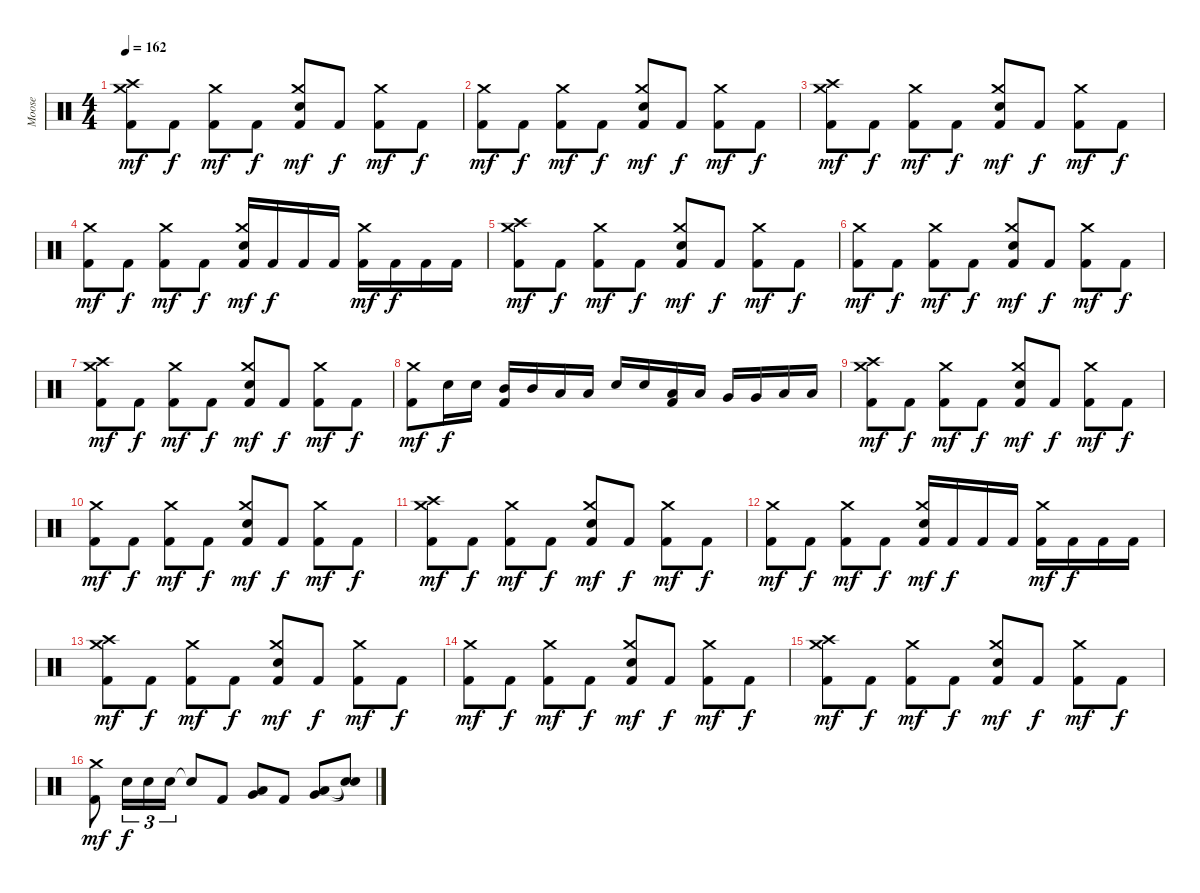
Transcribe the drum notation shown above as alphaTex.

\track ("Moose" "Moose") {instrument percussion}
\staff {score}
\articulation defaults
\ts (4 4)
\tempo 162
\clef neutral
\ks c
("Kick (hit) 2" "Crash high (hit)" "Crash medium (hit)").8{dy mf} "Kick (hit) 2".8{dy f} ("Kick (hit) 2" "Crash medium (hit)").8{dy mf} "Kick (hit) 2".8{dy f} ("Kick (hit) 2" "Snare (hit) 2" "Crash medium (hit)").8{dy mf} "Kick (hit) 2".8{dy f} ("Kick (hit) 2" "Crash medium (hit)").8{dy mf} "Kick (hit) 2".8{dy f} |
("Kick (hit) 2" "Crash medium (hit)").8{dy mf} "Kick (hit) 2".8{dy f} ("Kick (hit) 2" "Crash medium (hit)").8{dy mf} "Kick (hit) 2".8{dy f} ("Kick (hit) 2" "Snare (hit) 2" "Crash medium (hit)").8{dy mf} "Kick (hit) 2".8{dy f} ("Kick (hit) 2" "Crash medium (hit)").8{dy mf} "Kick (hit) 2".8{dy f} |
("Kick (hit) 2" "Crash high (hit)" "Crash medium (hit)").8{dy mf} "Kick (hit) 2".8{dy f} ("Kick (hit) 2" "Crash medium (hit)").8{dy mf} "Kick (hit) 2".8{dy f} ("Kick (hit) 2" "Snare (hit) 2" "Crash medium (hit)").8{dy mf} "Kick (hit) 2".8{dy f} ("Kick (hit) 2" "Crash medium (hit)").8{dy mf} "Kick (hit) 2".8{dy f} |
("Kick (hit) 2" "Crash medium (hit)").8{dy mf} "Kick (hit) 2".8{dy f} ("Kick (hit) 2" "Crash medium (hit)").8{dy mf} "Kick (hit) 2".8{dy f} ("Kick (hit) 2" "Snare (hit) 2" "Crash medium (hit)").16{dy mf} "Kick (hit) 2".16{dy f} "Kick (hit) 2".16 "Kick (hit) 2".16 ("Kick (hit) 2" "Crash medium (hit)").16{dy mf} "Kick (hit) 2".16{dy f} "Kick (hit) 2".16 "Kick (hit) 2".16 |
("Kick (hit) 2" "Crash high (hit)" "Crash medium (hit)").8{dy mf} "Kick (hit) 2".8{dy f} ("Kick (hit) 2" "Crash medium (hit)").8{dy mf} "Kick (hit) 2".8{dy f} ("Kick (hit) 2" "Snare (hit) 2" "Crash medium (hit)").8{dy mf} "Kick (hit) 2".8{dy f} ("Kick (hit) 2" "Crash medium (hit)").8{dy mf} "Kick (hit) 2".8{dy f} |
("Kick (hit) 2" "Crash medium (hit)").8{dy mf} "Kick (hit) 2".8{dy f} ("Kick (hit) 2" "Crash medium (hit)").8{dy mf} "Kick (hit) 2".8{dy f} ("Kick (hit) 2" "Snare (hit) 2" "Crash medium (hit)").8{dy mf} "Kick (hit) 2".8{dy f} ("Kick (hit) 2" "Crash medium (hit)").8{dy mf} "Kick (hit) 2".8{dy f} |
("Kick (hit) 2" "Crash high (hit)" "Crash medium (hit)").8{dy mf} "Kick (hit) 2".8{dy f} ("Kick (hit) 2" "Crash medium (hit)").8{dy mf} "Kick (hit) 2".8{dy f} ("Kick (hit) 2" "Snare (hit) 2" "Crash medium (hit)").8{dy mf} "Kick (hit) 2".8{dy f} ("Kick (hit) 2" "Crash medium (hit)").8{dy mf} "Kick (hit) 2".8{dy f} |
("Kick (hit) 2" "Crash medium (hit)").8{dy mf} "Snare (hit) 2".16{dy f} "Snare (hit) 2".16 ("Kick (hit) 2" "Mid Tom (hit)").16 "Mid Tom (hit)".16 "Low Tom (hit)".16 "Low Tom (hit)".16 "Snare (hit) 2".16 "Snare (hit) 2".16 ("Kick (hit) 2" "Low Tom (hit)").16 "Low Tom (hit)".16 "Very Low Tom (hit)".16 "Very Low Tom (hit)".16 "Low Floor Tom (hit)".16 "Low Floor Tom (hit)".16 |
("Kick (hit) 2" "Crash high (hit)" "Crash medium (hit)").8{dy mf} "Kick (hit) 2".8{dy f} ("Kick (hit) 2" "Crash medium (hit)").8{dy mf} "Kick (hit) 2".8{dy f} ("Kick (hit) 2" "Snare (hit) 2" "Crash medium (hit)").8{dy mf} "Kick (hit) 2".8{dy f} ("Kick (hit) 2" "Crash medium (hit)").8{dy mf} "Kick (hit) 2".8{dy f} |
("Kick (hit) 2" "Crash medium (hit)").8{dy mf} "Kick (hit) 2".8{dy f} ("Kick (hit) 2" "Crash medium (hit)").8{dy mf} "Kick (hit) 2".8{dy f} ("Kick (hit) 2" "Snare (hit) 2" "Crash medium (hit)").8{dy mf} "Kick (hit) 2".8{dy f} ("Kick (hit) 2" "Crash medium (hit)").8{dy mf} "Kick (hit) 2".8{dy f} |
("Kick (hit) 2" "Crash high (hit)" "Crash medium (hit)").8{dy mf} "Kick (hit) 2".8{dy f} ("Kick (hit) 2" "Crash medium (hit)").8{dy mf} "Kick (hit) 2".8{dy f} ("Kick (hit) 2" "Snare (hit) 2" "Crash medium (hit)").8{dy mf} "Kick (hit) 2".8{dy f} ("Kick (hit) 2" "Crash medium (hit)").8{dy mf} "Kick (hit) 2".8{dy f} |
("Kick (hit) 2" "Crash medium (hit)").8{dy mf} "Kick (hit) 2".8{dy f} ("Kick (hit) 2" "Crash medium (hit)").8{dy mf} "Kick (hit) 2".8{dy f} ("Kick (hit) 2" "Snare (hit) 2" "Crash medium (hit)").16{dy mf} "Kick (hit) 2".16{dy f} "Kick (hit) 2".16 "Kick (hit) 2".16 ("Kick (hit) 2" "Crash medium (hit)").16{dy mf} "Kick (hit) 2".16{dy f} "Kick (hit) 2".16 "Kick (hit) 2".16 |
("Kick (hit) 2" "Crash high (hit)" "Crash medium (hit)").8{dy mf} "Kick (hit) 2".8{dy f} ("Kick (hit) 2" "Crash medium (hit)").8{dy mf} "Kick (hit) 2".8{dy f} ("Kick (hit) 2" "Snare (hit) 2" "Crash medium (hit)").8{dy mf} "Kick (hit) 2".8{dy f} ("Kick (hit) 2" "Crash medium (hit)").8{dy mf} "Kick (hit) 2".8{dy f} |
("Kick (hit) 2" "Crash medium (hit)").8{dy mf} "Kick (hit) 2".8{dy f} ("Kick (hit) 2" "Crash medium (hit)").8{dy mf} "Kick (hit) 2".8{dy f} ("Kick (hit) 2" "Snare (hit) 2" "Crash medium (hit)").8{dy mf} "Kick (hit) 2".8{dy f} ("Kick (hit) 2" "Crash medium (hit)").8{dy mf} "Kick (hit) 2".8{dy f} |
("Kick (hit) 2" "Crash high (hit)" "Crash medium (hit)").8{dy mf} "Kick (hit) 2".8{dy f} ("Kick (hit) 2" "Crash medium (hit)").8{dy mf} "Kick (hit) 2".8{dy f} ("Kick (hit) 2" "Snare (hit) 2" "Crash medium (hit)").8{dy mf} "Kick (hit) 2".8{dy f} ("Kick (hit) 2" "Crash medium (hit)").8{dy mf} "Kick (hit) 2".8{dy f} |
("Kick (hit) 2" "Crash medium (hit)").8{dy mf} "Snare (hit) 2".16{tu (3 2) dy f} "Snare (hit) 2".16{tu (3 2)} "Snare (hit) 2".16{tu (3 2)} "Snare (hit)"{t}.8 "Kick (hit) 2".8 ("Low Tom (hit)" "Very Low Tom (hit)").8 "Kick (hit) 2".8 ("Very Low Tom (hit)" "Low Floor Tom (hit)").8 ("Snare (hit)"{t} "Snare (hit)"{t}).8
